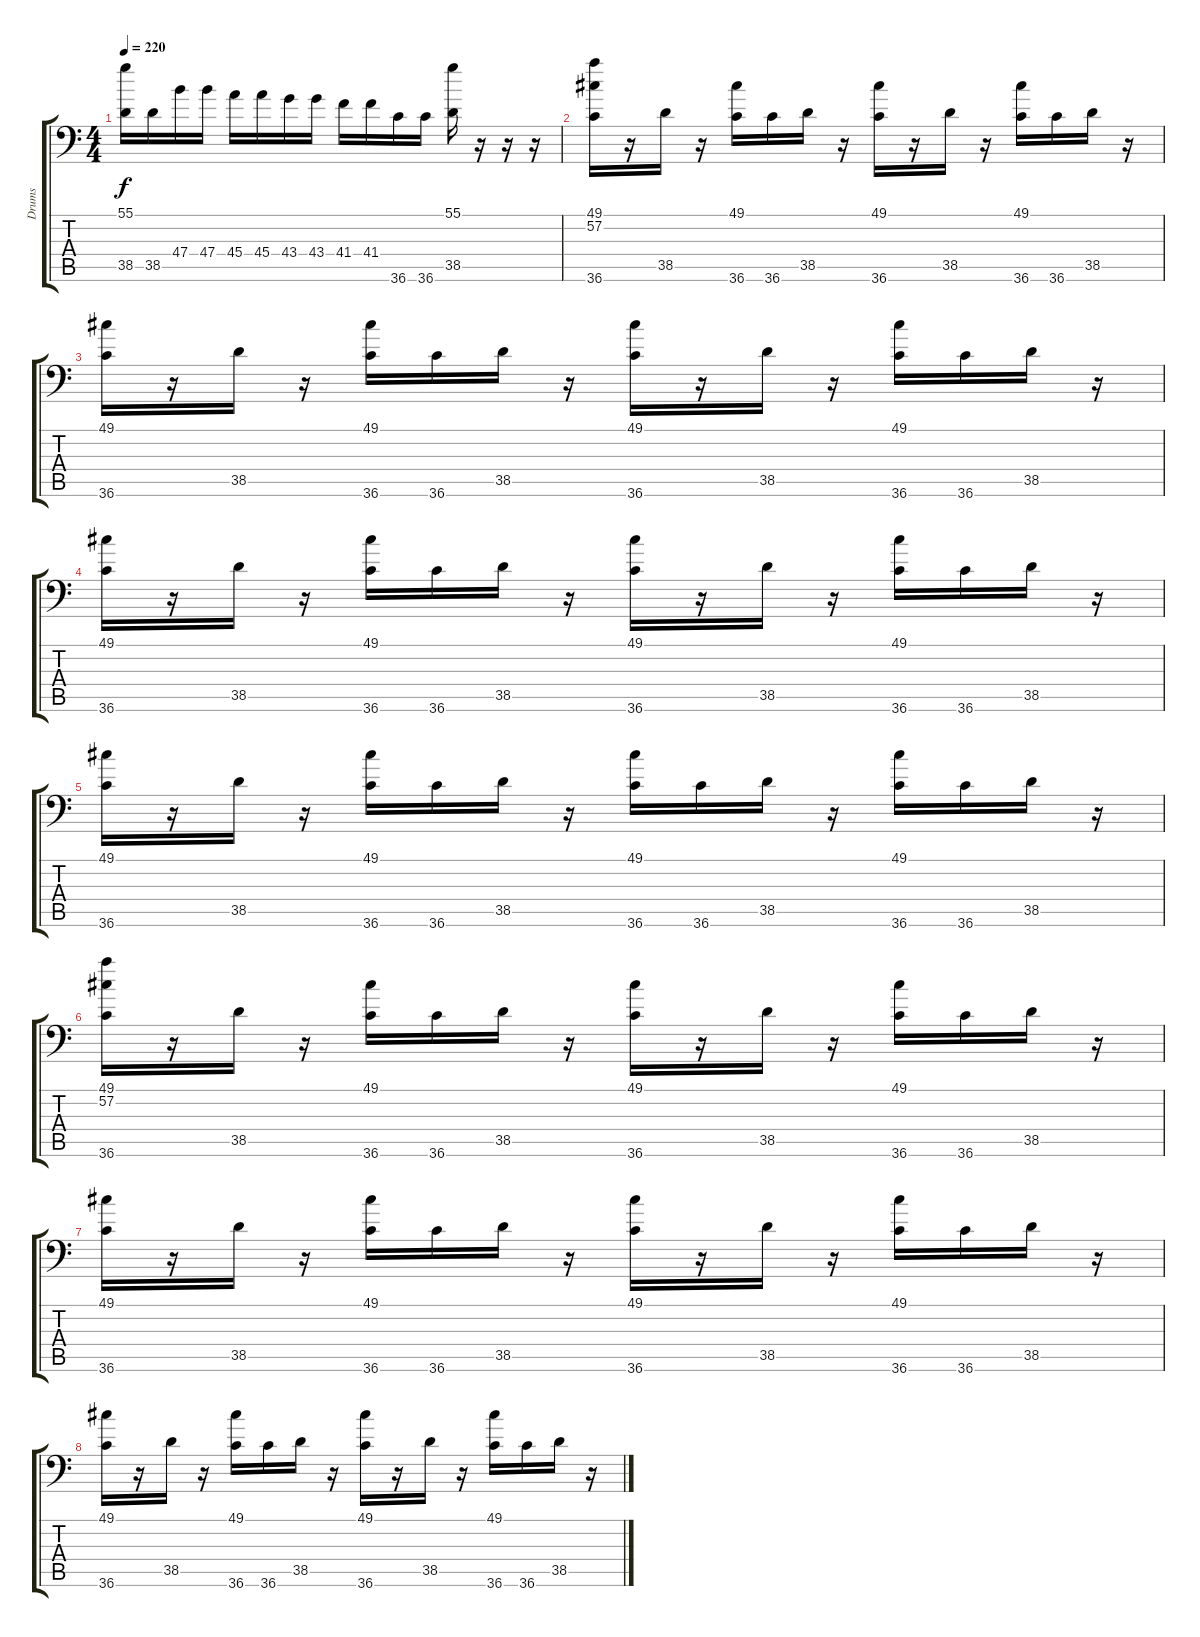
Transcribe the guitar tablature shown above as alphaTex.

\track ("Drums" "Drums") {instrument acousticgrandpiano}
\staff {score tabs}
\tuning (C-1 C-1 C-1 C-1 C-1 C-1) {hide}
\ts (4 4)
\tempo 220
\clef f4
\ks c
(55.1 38.5).16{dy f} 38.5.16 47.4.16 47.4.16 45.4.16 45.4.16 43.4.16 43.4.16 41.4.16 41.4.16 36.6.16 36.6.16 (55.1 38.5).16 r.16 r.16 r.16 |
(49.1 57.2 36.6).16 r.16 38.5.16 r.16 (49.1 36.6).16 36.6.16 38.5.16 r.16 (49.1 36.6).16 r.16 38.5.16 r.16 (49.1 36.6).16 36.6.16 38.5.16 r.16 |
(49.1 36.6).16 r.16 38.5.16 r.16 (49.1 36.6).16 36.6.16 38.5.16 r.16 (49.1 36.6).16 r.16 38.5.16 r.16 (49.1 36.6).16 36.6.16 38.5.16 r.16 |
(49.1 36.6).16 r.16 38.5.16 r.16 (49.1 36.6).16 36.6.16 38.5.16 r.16 (49.1 36.6).16 r.16 38.5.16 r.16 (49.1 36.6).16 36.6.16 38.5.16 r.16 |
(49.1 36.6).16 r.16 38.5.16 r.16 (49.1 36.6).16 36.6.16 38.5.16 r.16 (49.1 36.6).16 36.6.16 38.5.16 r.16 (49.1 36.6).16 36.6.16 38.5.16 r.16 |
(49.1 57.2 36.6).16 r.16 38.5.16 r.16 (49.1 36.6).16 36.6.16 38.5.16 r.16 (49.1 36.6).16 r.16 38.5.16 r.16 (49.1 36.6).16 36.6.16 38.5.16 r.16 |
(49.1 36.6).16 r.16 38.5.16 r.16 (49.1 36.6).16 36.6.16 38.5.16 r.16 (49.1 36.6).16 r.16 38.5.16 r.16 (49.1 36.6).16 36.6.16 38.5.16 r.16 |
(49.1 36.6).16 r.16 38.5.16 r.16 (49.1 36.6).16 36.6.16 38.5.16 r.16 (49.1 36.6).16 r.16 38.5.16 r.16 (49.1 36.6).16 36.6.16 38.5.16 r.16
